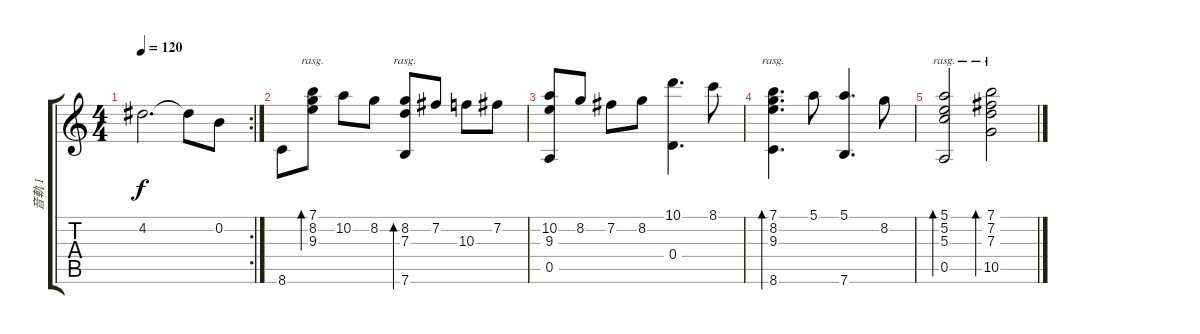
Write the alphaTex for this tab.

\track ("音軌 1" "音軌 1") {instrument acousticguitarsteel bank 2}
\staff {score tabs}
\tuning (E4 B3 G3 D3 A2 E2) {hide}
\rc 2
\ts (4 4)
\tempo 120
\clef g2
\ks c
4.2.2{d dy f} 4.2{t}.8 0.2.8 |
8.6.8 (7.1 8.2 9.3).8{bd 240 rasg ii} 10.2.8 8.2.8 (8.2 7.3 7.6).8{bd 240 rasg ii} 7.2.8 10.3.8 7.2.8 |
(10.2 9.3 0.5).8 8.2.8 7.2.8 8.2.8 (10.1 0.4).4{d} 8.1.8 |
(7.1 8.2 9.3 8.6).4{d bd 480 rasg ii} 5.1.8 (5.1 7.6).4{d} 8.2.8 |
(5.1 5.2 5.3 0.5).2{bd 480 rasg ii} (7.1 7.2 7.3 10.5).2{bd 480 rasg ii}
